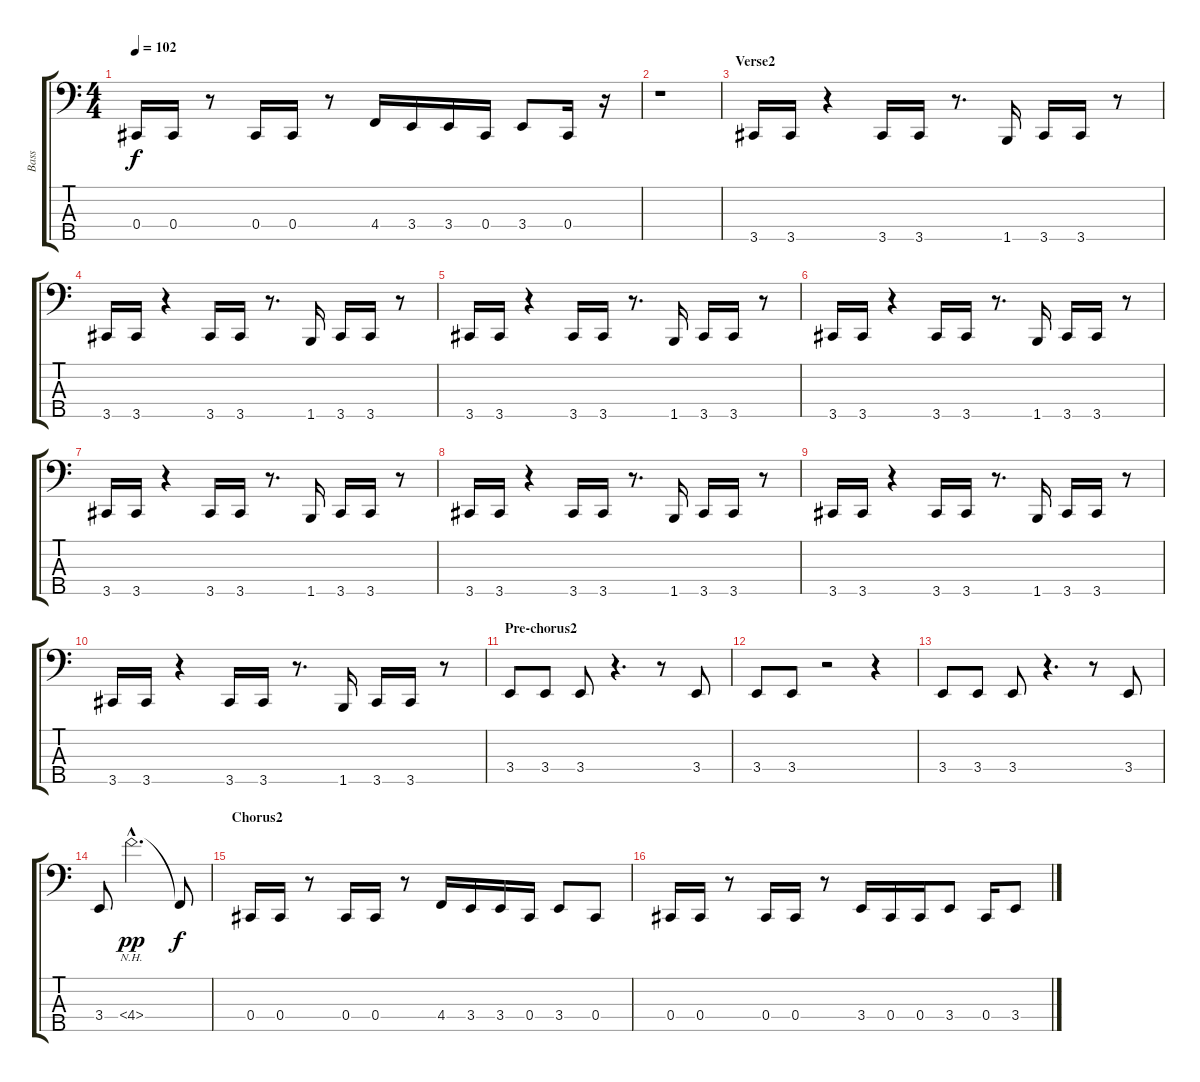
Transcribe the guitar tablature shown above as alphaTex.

\track ("Bass" "Bass") {instrument electricbassfinger}
\staff {score tabs}
\tuning (E2 B1 Gb1 Db1 Bb0) {hide}
\ts (4 4)
\tempo 102
\clef f4
\ks c
0.4.16{dy f} 0.4.16 r.8 0.4.16 0.4.16 r.8 4.4.16 3.4.16 3.4.16 0.4.16 3.4.8 0.4.16 r.16 |
r.1 |
\section ("" "Verse2")
3.5.16 3.5.16 r.4 3.5.16 3.5.16 r.8{d} 1.5.16 3.5.16 3.5.16 r.8 |
3.5.16 3.5.16 r.4 3.5.16 3.5.16 r.8{d} 1.5.16 3.5.16 3.5.16 r.8 |
3.5.16 3.5.16 r.4 3.5.16 3.5.16 r.8{d} 1.5.16 3.5.16 3.5.16 r.8 |
3.5.16 3.5.16 r.4 3.5.16 3.5.16 r.8{d} 1.5.16 3.5.16 3.5.16 r.8 |
3.5.16 3.5.16 r.4 3.5.16 3.5.16 r.8{d} 1.5.16 3.5.16 3.5.16 r.8 |
3.5.16 3.5.16 r.4 3.5.16 3.5.16 r.8{d} 1.5.16 3.5.16 3.5.16 r.8 |
3.5.16 3.5.16 r.4 3.5.16 3.5.16 r.8{d} 1.5.16 3.5.16 3.5.16 r.8 |
3.5.16 3.5.16 r.4 3.5.16 3.5.16 r.8{d} 1.5.16 3.5.16 3.5.16 r.8 |
\section ("" "Pre-chorus2")
3.4.8 3.4.8 3.4.8 r.4{d} r.8 3.4.8 |
3.4.8 3.4.8 r.2 r.4 |
3.4.8 3.4.8 3.4.8 r.4{d} r.8 3.4.8 |
3.4.8 4.4{nh hac}.2{d dy pp} 4.4{t}.8{dy f} |
\section ("" "Chorus2")
0.4.16 0.4.16 r.8 0.4.16 0.4.16 r.8 4.4.16 3.4.16 3.4.16 0.4.16 3.4.8 0.4.8 |
0.4.16 0.4.16 r.8 0.4.16 0.4.16 r.8 3.4.16 0.4.16 0.4.16 3.4.8 0.4.16 3.4.8
